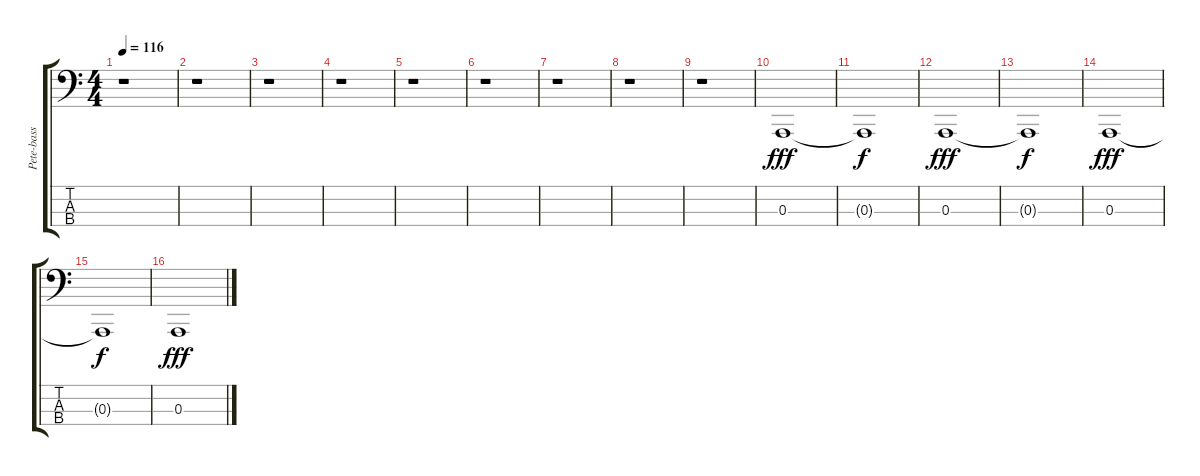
\track ("Pete-bass" "Pete-bass") {instrument seashore}
\staff {score tabs}
\tuning (G2 D2 A1 E1) {hide}
\ts (4 4)
\tempo 116
\clef f4
\ks c
r.1{dy fff instrument seashore} |
r.1 |
r.1 |
r.1 |
r.1 |
r.1 |
r.1 |
r.1 |
r.1 |
0.3.1 |
0.3{t}.1{dy f} |
0.3.1{dy fff} |
0.3{t}.1{dy f} |
0.3.1{dy fff} |
0.3{t}.1{dy f} |
0.3.1{dy fff}
